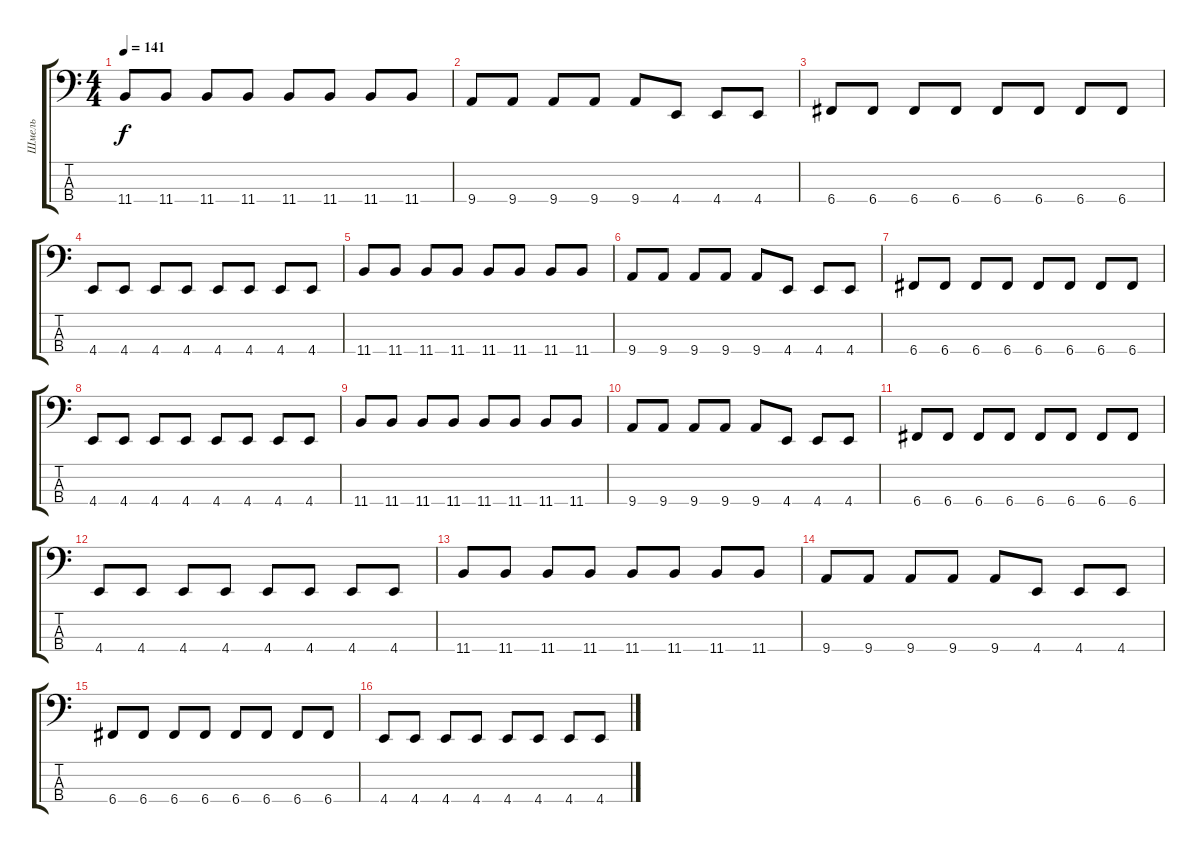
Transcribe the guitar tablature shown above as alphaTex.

\track ("Шмель" "Шмель") {instrument electricbassfinger}
\staff {score tabs}
\tuning (F2 C2 G1 C1) {hide}
\ts (4 4)
\tempo 141
\clef f4
\ks c
11.4.8{dy f} 11.4.8 11.4.8 11.4.8 11.4.8 11.4.8 11.4.8 11.4.8 |
9.4.8 9.4.8 9.4.8 9.4.8 9.4.8 4.4.8 4.4.8 4.4.8 |
6.4.8 6.4.8 6.4.8 6.4.8 6.4.8 6.4.8 6.4.8 6.4.8 |
4.4.8 4.4.8 4.4.8 4.4.8 4.4.8 4.4.8 4.4.8 4.4.8 |
11.4.8 11.4.8 11.4.8 11.4.8 11.4.8 11.4.8 11.4.8 11.4.8 |
9.4.8 9.4.8 9.4.8 9.4.8 9.4.8 4.4.8 4.4.8 4.4.8 |
6.4.8 6.4.8 6.4.8 6.4.8 6.4.8 6.4.8 6.4.8 6.4.8 |
4.4.8 4.4.8 4.4.8 4.4.8 4.4.8 4.4.8 4.4.8 4.4.8 |
11.4.8 11.4.8 11.4.8 11.4.8 11.4.8 11.4.8 11.4.8 11.4.8 |
9.4.8 9.4.8 9.4.8 9.4.8 9.4.8 4.4.8 4.4.8 4.4.8 |
6.4.8 6.4.8 6.4.8 6.4.8 6.4.8 6.4.8 6.4.8 6.4.8 |
4.4.8 4.4.8 4.4.8 4.4.8 4.4.8 4.4.8 4.4.8 4.4.8 |
11.4.8 11.4.8 11.4.8 11.4.8 11.4.8 11.4.8 11.4.8 11.4.8 |
9.4.8 9.4.8 9.4.8 9.4.8 9.4.8 4.4.8 4.4.8 4.4.8 |
6.4.8 6.4.8 6.4.8 6.4.8 6.4.8 6.4.8 6.4.8 6.4.8 |
4.4.8 4.4.8 4.4.8 4.4.8 4.4.8 4.4.8 4.4.8 4.4.8
